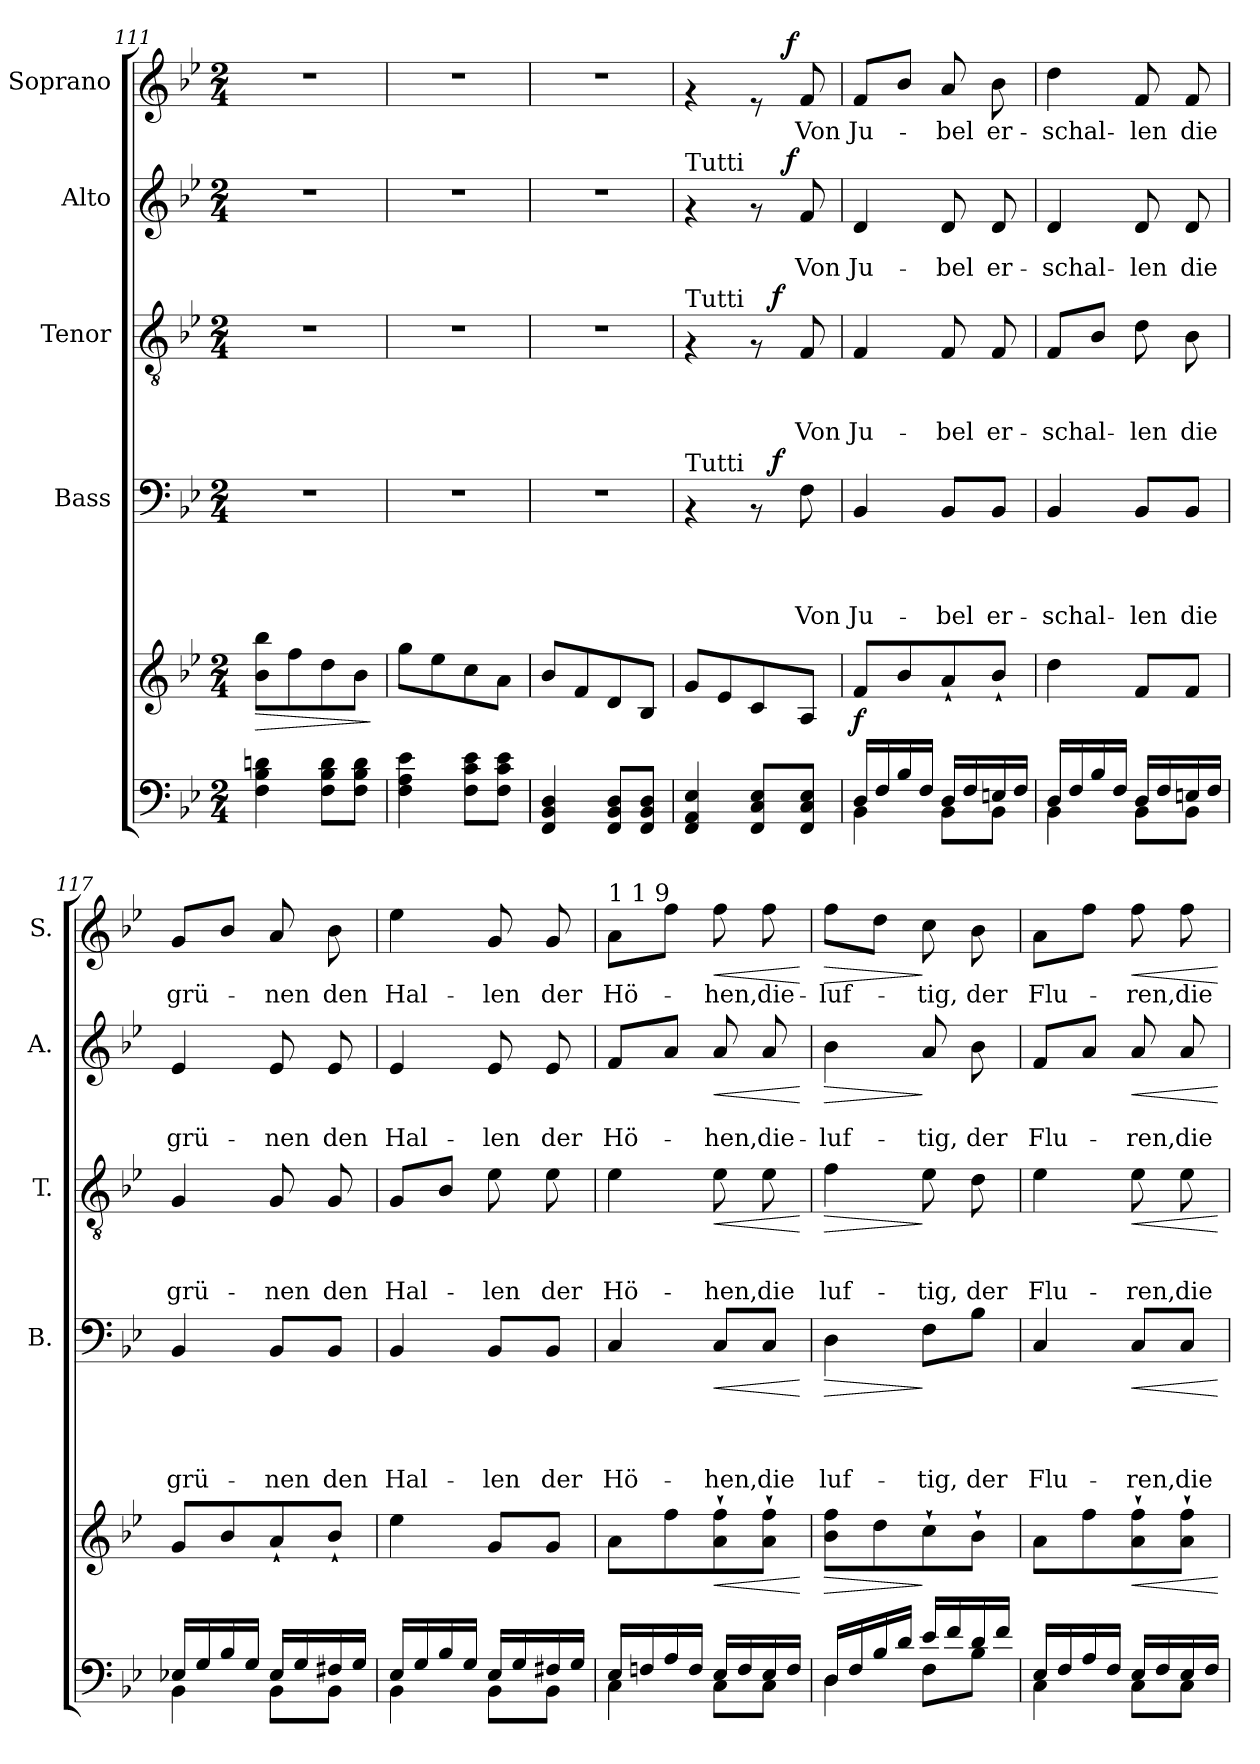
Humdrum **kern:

**kern	**kern	**dynam	**kern	**text	**text	**text	**text	**dynam	**kern	**text	**text	**text	**dynam	**kern	**text	**text	**dynam	**kern	**text	**dynam
*part6	*part5	*part5	*part4	*part4	*part4	*part4	*part4	*part4	*part3	*part3	*part3	*part3	*part3	*part2	*part2	*part2	*part2	*part1	*part1	*part1
*staff6	*staff5	*staff5	*staff4	*staff4	*staff4	*staff4	*staff4	*staff4	*staff3	*staff3	*staff3	*staff3	*staff3	*staff2	*staff2	*staff2	*staff2	*staff1	*staff1	*staff1
*	*	*	*I"Bass	*	*	*	*	*	*I"Tenor	*	*	*	*	*I"Alto	*	*	*	*I"Soprano	*	*
*	*	*	*I'B.	*	*	*	*	*	*I'T.	*	*	*	*	*I'A.	*	*	*	*I'S.	*	*
*clefF4	*clefG2	*	*clefF4	*	*	*	*	*	*clefGv2	*	*	*	*	*clefG2	*	*	*	*clefG2	*	*
*k[b-e-]	*k[b-e-]	*	*k[b-e-]	*	*	*	*	*	*k[b-e-]	*	*	*	*	*k[b-e-]	*	*	*	*k[b-e-]	*	*
*B-:	*B-:	*	*B-:	*	*	*	*	*	*B-:	*	*	*	*	*B-:	*	*	*	*B-:	*	*
*M2/4	*M2/4	*	*M2/4	*	*	*	*	*	*M2/4	*	*	*	*	*M2/4	*	*	*	*M2/4	*	*
=111	=111	=111	=111	=111	=111	=111	=111	=111	=111	=111	=111	=111	=111	=111	=111	=111	=111	=111	=111	=111
!	!	!LO:HP:b	!	!	!	!	!	!	!	!	!	!	!	!	!	!	!	!	!	!
4F\ 4B-\ 4dn\	8b-\ 8bb-\L	>	2r	.	.	.	.	.	2r	.	.	.	.	2r	.	.	.	2r	.	.
.	8ff\	.	.	.	.	.	.	.	.	.	.	.	.	.	.	.	.	.	.	.
8F\ 8B-\ 8d\L	8dd\	.	.	.	.	.	.	.	.	.	.	.	.	.	.	.	.	.	.	.
8F\ 8B-\ 8d\J	8b-\J	.	.	.	.	.	.	.	.	.	.	.	.	.	.	.	.	.	.	.
.	.	]	.	.	.	.	.	.	.	.	.	.	.	.	.	.	.	.	.	.
!!LO:PB:g=z
=112	=112	=112	=112	=112	=112	=112	=112	=112	=112	=112	=112	=112	=112	=112	=112	=112	=112	=112	=112	=112
4F\ 4A\ 4e-\	8gg\L	.	2r	.	.	.	.	.	2r	.	.	.	.	2r	.	.	.	2r	.	.
.	8ee-\	.	.	.	.	.	.	.	.	.	.	.	.	.	.	.	.	.	.	.
8F\ 8c\ 8e-\L	8cc\	.	.	.	.	.	.	.	.	.	.	.	.	.	.	.	.	.	.	.
8F\ 8c\ 8e-\J	8a\J	.	.	.	.	.	.	.	.	.	.	.	.	.	.	.	.	.	.	.
=113	=113	=113	=113	=113	=113	=113	=113	=113	=113	=113	=113	=113	=113	=113	=113	=113	=113	=113	=113	=113
4FF/ 4BB-/ 4D/	8b-/L	.	2r	.	.	.	.	.	2r	.	.	.	.	2r	.	.	.	2r	.	.
.	8f/	.	.	.	.	.	.	.	.	.	.	.	.	.	.	.	.	.	.	.
8FF/ 8BB-/ 8D/L	8d/	.	.	.	.	.	.	.	.	.	.	.	.	.	.	.	.	.	.	.
8FF/ 8BB-/ 8D/J	8B-/J	.	.	.	.	.	.	.	.	.	.	.	.	.	.	.	.	.	.	.
=114	=114	=114	=114	=114	=114	=114	=114	=114	=114	=114	=114	=114	=114	=114	=114	=114	=114	=114	=114	=114
*	*	*	*^	*	*	*	*	*	*^	*	*	*	*	*^	*	*	*	*^	*	*
!	!	!	!	!	!	!	!	!	!	!	!	!	!	!	!	!LO:TX:a:t=Tutti	!	!	!	!	!	!	!	!
!	!	!	!	!	!	!	!	!	!	!LO:TX:a:t=Tutti	!	!	!	!	!	!	!	!	!	!	!	!	!	!
!	!	!	!LO:TX:a:t=Tutti	!	!	!	!	!	!	!	!	!	!	!	!	!	!	!	!	!	!	!	!	!
4FF/ 4AA/ 4E-/	8g/L	.	4rAA	4ryy	.	.	.	.	.	4rF	4ryy	.	.	.	.	4rf	4ryy	.	.	.	4rf	4ryy	.	.
.	8e-/	.	.	.	.	.	.	.	.	.	.	.	.	.	.	.	.	.	.	.	.	.	.	.
8FF/ 8C/ 8E-/L	8c/	.	8rAA	16ryy	.	.	.	.	.	8rF	16ryy	.	.	.	.	8rf	16.ryy	.	.	.	8re	16.ryy	.	.
!	!	!	!	!	!	!	!	!	!LO:DY:a	!	!	!	!	!	!LO:DY:a	!	!	!	!	!	!	!	!	!
.	.	.	.	8.ryy	.	.	.	.	f	.	8.ryy	.	.	.	f	.	.	.	.	.	.	.	.	.
!	!	!	!	!	!	!	!	!	!	!	!	!	!	!	!	!	!	!	!	!LO:DY:a	!	!	!	!LO:DY:a
.	.	.	.	.	.	.	.	.	.	.	.	.	.	.	.	.	8ryy	.	.	f	.	8ryy	.	f
!	!	!	!	!	!	!	!	!LO:LY:b	!	!	!	!	!	!LO:LY:b	!	!	!	!	!LO:LY:b	!	!	!	!LO:LY:b	!
8FF/ 8C/ 8E-/J	8A/J	.	8F\	.	.	.	.	Von	.	8F/	.	.	.	Von	.	8f/	.	.	Von	.	8f/	.	Von	.
.	.	.	.	.	.	.	.	.	.	.	.	.	.	.	.	.	32ryy	.	.	.	.	32ryy	.	.
=115	=115	=115	=115	=115	=115	=115	=115	=115	=115	=115	=115	=115	=115	=115	=115	=115	=115	=115	=115	=115	=115	=115	=115	=115
*^	*	*	*	*	*	*	*	*	*	*	*	*	*	*	*	*	*	*	*	*	*	*	*	*
!	!	!	!LO:DY:b	!	!	!	!	!	!LO:LY:b	!	!	!	!	!	!LO:LY:b	!	!	!	!	!LO:LY:b	!	!	!	!LO:LY:b	!
*	*	*	*	*v	*v	*	*	*	*	*	*	*	*	*	*	*	*v	*v	*	*	*	*v	*v	*	*
*	*	*	*	*	*	*	*	*	*	*v	*v	*	*	*	*	*	*	*	*	*	*	*
16D/LL	4BB-\	8f/L	f	4BB-/	.	.	.	Ju-	.	4F/	.	.	Ju-	.	4d/	.	Ju-	.	8f/L	Ju-	.
16F/	.	.	.	.	.	.	.	.	.	.	.	.	.	.	.	.	.	.	.	.	.
16B-/	.	8b-/	.	.	.	.	.	.	.	.	.	.	.	.	.	.	.	.	8b-/J	.	.
16F/JJ	.	.	.	.	.	.	.	.	.	.	.	.	.	.	.	.	.	.	.	.	.
!	!	!	!	!	!	!	!	!LO:LY:b	!	!	!	!	!LO:LY:b	!	!	!	!LO:LY:b	!	!	!LO:LY:b	!
16D/LL	8BB-\L	8a`</	.	8BB-/L	.	.	.	-bel	.	8F/	.	.	-bel	.	8d/	.	-bel	.	8a/	-bel	.
16F/	.	.	.	.	.	.	.	.	.	.	.	.	.	.	.	.	.	.	.	.	.
!	!	!	!	!	!	!	!	!LO:LY:b	!	!	!	!	!LO:LY:b	!	!	!	!LO:LY:b	!	!	!LO:LY:b	!
16En/	8BB-\J	8b-`</J	.	8BB-/J	.	.	.	er-	.	8F/	.	.	er-	.	8d/	.	er-	.	8b-\	er-	.
16F/JJ	.	.	.	.	.	.	.	.	.	.	.	.	.	.	.	.	.	.	.	.	.
=116	=116	=116	=116	=116	=116	=116	=116	=116	=116	=116	=116	=116	=116	=116	=116	=116	=116	=116	=116	=116	=116
!	!	!	!	!	!	!	!	!LO:LY:b	!	!	!	!	!LO:LY:b	!	!	!	!LO:LY:b	!	!	!LO:LY:b	!
16D/LL	4BB-\	4dd\	.	4BB-/	.	.	.	-schal-	.	8F/L	.	.	-schal-	.	4d/	.	-schal-	.	4dd\	-schal-	.
16F/	.	.	.	.	.	.	.	.	.	.	.	.	.	.	.	.	.	.	.	.	.
16B-/	.	.	.	.	.	.	.	.	.	8B-/J	.	.	.	.	.	.	.	.	.	.	.
16F/JJ	.	.	.	.	.	.	.	.	.	.	.	.	.	.	.	.	.	.	.	.	.
!	!	!	!	!	!	!	!	!LO:LY:b	!	!	!	!	!LO:LY:b	!	!	!	!LO:LY:b	!	!	!LO:LY:b	!
16D/LL	8BB-\L	8f/L	.	8BB-/L	.	.	.	-len	.	8d\	.	.	-len	.	8d/	.	-len	.	8f/	-len	.
16F/	.	.	.	.	.	.	.	.	.	.	.	.	.	.	.	.	.	.	.	.	.
!	!	!	!	!	!	!	!	!LO:LY:b	!	!	!	!	!LO:LY:b	!	!	!	!LO:LY:b	!	!	!LO:LY:b	!
16En/	8BB-\J	8f/J	.	8BB-/J	.	.	.	die	.	8B-\	.	.	die	.	8d/	.	die	.	8f/	die	.
16F/JJ	.	.	.	.	.	.	.	.	.	.	.	.	.	.	.	.	.	.	.	.	.
=117	=117	=117	=117	=117	=117	=117	=117	=117	=117	=117	=117	=117	=117	=117	=117	=117	=117	=117	=117	=117	=117
!	!	!	!	!	!	!	!	!LO:LY:b	!	!	!	!	!LO:LY:b	!	!	!	!LO:LY:b	!	!	!LO:LY:b	!
16E-X/LL	4BB-\	8g/L	.	4BB-/	.	.	.	grü-	.	4G/	.	.	grü-	.	4e-/	.	grü-	.	8g/L	grü-	.
16G/	.	.	.	.	.	.	.	.	.	.	.	.	.	.	.	.	.	.	.	.	.
16B-/	.	8b-/	.	.	.	.	.	.	.	.	.	.	.	.	.	.	.	.	8b-/J	.	.
16G/JJ	.	.	.	.	.	.	.	.	.	.	.	.	.	.	.	.	.	.	.	.	.
!	!	!	!	!	!	!	!	!LO:LY:b	!	!	!	!	!LO:LY:b	!	!	!	!LO:LY:b	!	!	!LO:LY:b	!
16E-/LL	8BB-\L	8a`</	.	8BB-/L	.	.	.	-nen	.	8G/	.	.	-nen	.	8e-/	.	-nen	.	8a/	-nen	.
16G/	.	.	.	.	.	.	.	.	.	.	.	.	.	.	.	.	.	.	.	.	.
!	!	!	!	!	!	!	!	!LO:LY:b	!	!	!	!	!LO:LY:b	!	!	!	!LO:LY:b	!	!	!LO:LY:b	!
16F#X/	8BB-\J	8b-`</J	.	8BB-/J	.	.	.	den	.	8G/	.	.	den	.	8e-/	.	den	.	8b-\	den	.
16G/JJ	.	.	.	.	.	.	.	.	.	.	.	.	.	.	.	.	.	.	.	.	.
=118	=118	=118	=118	=118	=118	=118	=118	=118	=118	=118	=118	=118	=118	=118	=118	=118	=118	=118	=118	=118	=118
!	!	!	!	!	!	!	!	!LO:LY:b	!	!	!	!	!LO:LY:b	!	!	!	!LO:LY:b	!	!	!LO:LY:b	!
16E-/LL	4BB-\	4ee-\	.	4BB-/	.	.	.	Hal-	.	8G/L	.	.	Hal-	.	4e-/	.	Hal-	.	4ee-\	Hal-	.
16G/	.	.	.	.	.	.	.	.	.	.	.	.	.	.	.	.	.	.	.	.	.
16B-/	.	.	.	.	.	.	.	.	.	8B-/J	.	.	.	.	.	.	.	.	.	.	.
16G/JJ	.	.	.	.	.	.	.	.	.	.	.	.	.	.	.	.	.	.	.	.	.
!	!	!	!	!	!	!	!	!LO:LY:b	!	!	!	!	!LO:LY:b	!	!	!	!LO:LY:b	!	!	!LO:LY:b	!
16E-/LL	8BB-\L	8g/L	.	8BB-/L	.	.	.	-len	.	8e-\	.	.	-len	.	8e-/	.	-len	.	8g/	-len	.
16G/	.	.	.	.	.	.	.	.	.	.	.	.	.	.	.	.	.	.	.	.	.
!	!	!	!	!	!	!	!	!LO:LY:b	!	!	!	!	!LO:LY:b	!	!	!	!LO:LY:b	!	!	!LO:LY:b	!
16F#X/	8BB-\J	8g/J	.	8BB-/J	.	.	.	der	.	8e-\	.	.	der	.	8e-/	.	der	.	8g/	der	.
16G/JJ	.	.	.	.	.	.	.	.	.	.	.	.	.	.	.	.	.	.	.	.	.
!!LO:LB:g=z
=119	=119	=119	=119	=119	=119	=119	=119	=119	=119	=119	=119	=119	=119	=119	=119	=119	=119	=119	=119	=119	=119
!	!	!	!	!	!	!	!	!	!	!	!	!	!	!	!	!	!	!	!LO:TX:a:t=1 1 9	!	!
!	!	!	!	!	!	!	!	!LO:LY:b	!	!	!	!	!LO:LY:b	!	!	!	!LO:LY:b	!	!	!LO:LY:b	!
16E-/LL	4C\	8a\L	.	4C/	.	.	.	Hö-	.	4e-\	.	.	Hö-	.	8f/L	.	Hö-	.	8a\L	Hö-	.
16Fn/	.	.	.	.	.	.	.	.	.	.	.	.	.	.	.	.	.	.	.	.	.
16A/	.	8ff\	.	.	.	.	.	.	.	.	.	.	.	.	8a/J	.	.	.	8ff\J	.	.
16F/JJ	.	.	.	.	.	.	.	.	.	.	.	.	.	.	.	.	.	.	.	.	.
!	!	!	!LO:HP:b	!	!	!	!	!LO:LY:b	!LO:HP:b	!	!	!	!LO:LY:b	!LO:HP:b	!	!	!LO:LY:b	!LO:HP:b	!	!LO:LY:b	!LO:HP:b
16E-/LL	8C\L	8a\`> 8ff\`>	<	8C/L	.	.	.	-hen,	<	8e-\	.	.	-hen,	<	8a/	.	-hen,	<	8ff\	-hen,	<
16F/	.	.	.	.	.	.	.	.	.	.	.	.	.	.	.	.	.	.	.	.	.
!	!	!	!	!	!	!	!	!LO:LY:b	!	!	!	!	!LO:LY:b	!	!	!	!LO:LY:b	!	!	!LO:LY:b	!
16E-/	8C\J	8a\`> 8ff\`>J	.	8C/J	.	.	.	die	.	8e-\	.	.	die	.	8a/	.	die-	.	8ff\	die-	.
16F/JJ	.	.	.	.	.	.	.	.	.	.	.	.	.	.	.	.	.	.	.	.	.
*v	*v	*	*	*	*	*	*	*	*	*	*	*	*	*	*	*	*	*	*	*	*
.	.	[	.	.	.	.	.	[	.	.	.	.	[	.	.	.	[	.	.	[
=120	=120	=120	=120	=120	=120	=120	=120	=120	=120	=120	=120	=120	=120	=120	=120	=120	=120	=120	=120	=120
*^	*	*	*	*	*	*	*	*	*	*	*	*	*	*	*	*	*	*	*	*
!	!	!	!LO:HP:b	!	!	!	!	!LO:LY:b	!LO:HP:b	!	!	!	!LO:LY:b	!LO:HP:b	!	!	!LO:LY:b	!LO:HP:b	!	!LO:LY:b	!LO:HP:b
16D/LL	4D\	8b-\ 8ff\L	>	4D\	.	.	.	luf-	>	4f\	.	.	luf-	>	4b-\	.	-luf-	>	8ff\L	-luf-	>
16F/	.	.	.	.	.	.	.	.	.	.	.	.	.	.	.	.	.	.	.	.	.
16B-/	.	8dd\	.	.	.	.	.	.	.	.	.	.	.	.	.	.	.	.	8dd\J	.	.
16d/JJ	.	.	.	.	.	.	.	.	.	.	.	.	.	.	.	.	.	.	.	.	.
!	!	!	!	!	!	!	!	!LO:LY:b	!	!	!	!	!LO:LY:b	!	!	!	!LO:LY:b	!	!	!LO:LY:b	!
16e-/LL	8F\L	8cc`>\	]	8F\L	.	.	.	-tig,	]	8e-\	.	.	-tig,	]	8a/	.	-tig,	]	8cc\	-tig,	]
16f/	.	.	.	.	.	.	.	.	.	.	.	.	.	.	.	.	.	.	.	.	.
!	!	!	!	!	!	!	!	!LO:LY:b	!	!	!	!	!LO:LY:b	!	!	!	!LO:LY:b	!	!	!LO:LY:b	!
16d/	8B-\J	8b-`>\J	.	8B-\J	.	.	.	der	.	8d\	.	.	der	.	8b-\	.	der	.	8b-\	der	.
16f/JJ	.	.	.	.	.	.	.	.	.	.	.	.	.	.	.	.	.	.	.	.	.
=121	=121	=121	=121	=121	=121	=121	=121	=121	=121	=121	=121	=121	=121	=121	=121	=121	=121	=121	=121	=121	=121
!	!	!	!	!	!	!	!	!LO:LY:b	!	!	!	!	!LO:LY:b	!	!	!	!LO:LY:b	!	!	!LO:LY:b	!
16E-/LL	4C\	8a\L	.	4C/	.	.	.	Flu-	.	4e-\	.	.	Flu-	.	8f/L	.	Flu-	.	8a\L	Flu-	.
16F/	.	.	.	.	.	.	.	.	.	.	.	.	.	.	.	.	.	.	.	.	.
16A/	.	8ff\	.	.	.	.	.	.	.	.	.	.	.	.	8a/J	.	.	.	8ff\J	.	.
16F/JJ	.	.	.	.	.	.	.	.	.	.	.	.	.	.	.	.	.	.	.	.	.
!	!	!	!LO:HP:b	!	!	!	!	!LO:LY:b	!LO:HP:b	!	!	!	!LO:LY:b	!LO:HP:b	!	!	!LO:LY:b	!LO:HP:b	!	!LO:LY:b	!LO:HP:b
16E-/LL	8C\L	8a\`> 8ff\`>	<	8C/L	.	.	.	-ren,	<	8e-\	.	.	-ren,	<	8a/	.	-ren,	<	8ff\	-ren,	<
16F/	.	.	.	.	.	.	.	.	.	.	.	.	.	.	.	.	.	.	.	.	.
!	!	!	!	!	!	!	!	!LO:LY:b	!	!	!	!	!LO:LY:b	!	!	!	!LO:LY:b	!	!	!LO:LY:b	!
16E-/	8C\J	8a\`> 8ff\`>J	.	8C/J	.	.	.	die	.	8e-\	.	.	die	.	8a/	.	die	.	8ff\	die	.
16F/JJ	.	.	.	.	.	.	.	.	.	.	.	.	.	.	.	.	.	.	.	.	.
*v	*v	*	*	*	*	*	*	*	*	*	*	*	*	*	*	*	*	*	*	*	*
.	.	[	.	.	.	.	.	[	.	.	.	.	[	.	.	.	[	.	.	[
=	=	=	=	=	=	=	=	=	=	=	=	=	=	=	=	=	=	=	=	=
*-	*-	*-	*-	*-	*-	*-	*-	*-	*-	*-	*-	*-	*-	*-	*-	*-	*-	*-	*-	*-
